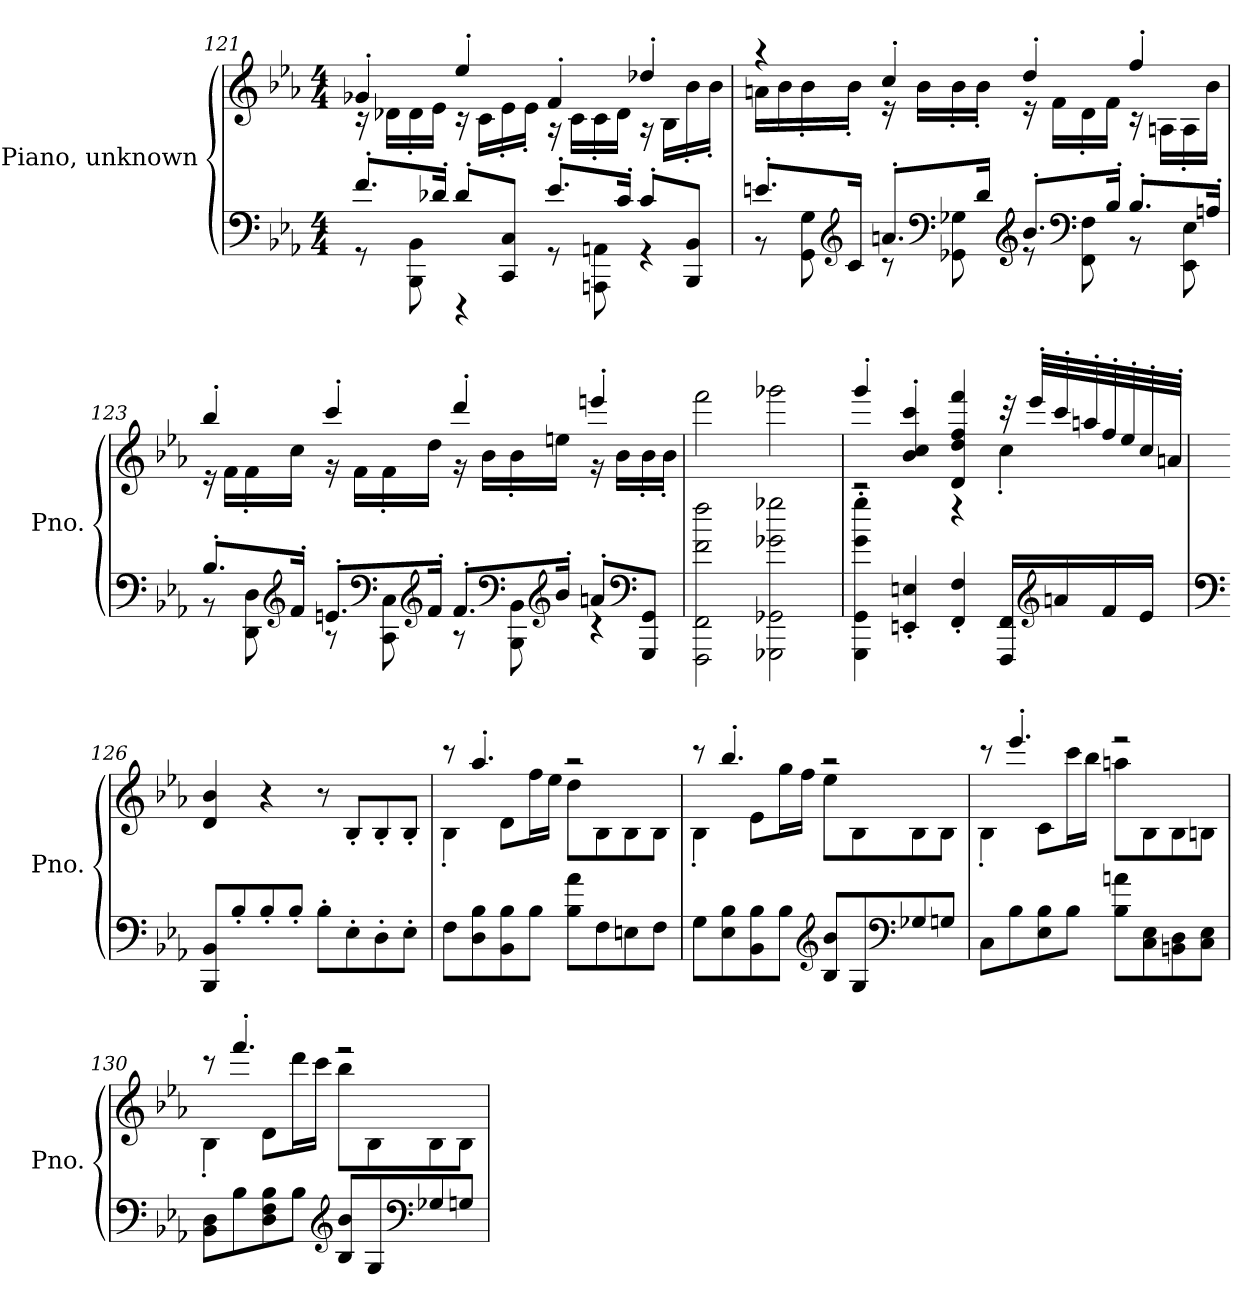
**kern	**kern
*part1	*part1
*staff2	*staff1
*I"Piano, unknown	*
*I'Pno.	*
*clefF4	*clefG2
*k[b-e-a-]	*k[b-e-a-]
*M4/4	*M4/4
=121	=121
*^	*^
8.f'/L	8r	4g-X'/	16r
.	.	.	16d-X\LL
.	8BBB-\ 8BB-\	.	16d-'\
16d-X'/Jk	.	.	16e-\JJ
8d-'/L	4r	4ee-'/	16r
.	.	.	16c\LL
8CC/ 8C/J	.	.	16e-'\
.	.	.	16e-'\JJ
8.e-'/L	8r	4f'/	16r
.	.	.	16c\LL
.	8AAAn\ 8AAn\	.	16c'\
16c'/Jk	.	.	16d-\JJ
8c'/L	4r	4dd-X'/	16r
.	.	.	16B-\LL
8BBB-/ 8BB-/J	.	.	16b-'\
.	.	.	16b-'\JJ
!!LO:LB:g=z	!!
=122	=122	=122	=122
8.en'/L	8r	4r	16an\LL
.	.	.	16b-\
.	8GG\ 8G\	.	16b-'\
*clefG2	*	*	*
16c/Jk	.	.	16b-'\JJ
8.an'/L	8r	4cc'/	16r
.	.	.	16b-\LL
*clefF4	*	*	*
.	8GG-X\ 8G-X\	.	16b-'\
16d/Jk	.	.	16b-'\JJ
*clefG2	*	*	*
8.b-'/L	8r	4dd'/	16r
.	.	.	16f\LL
*clefF4	*	*	*
.	8FF\ 8F\	.	16d'\
16B-'/Jk	.	.	16f\JJ
8.B-'/L	8r	4ff'/	16r
.	.	.	16An\LL
.	8EE-\ 8E-\	.	16A'\
16An'/Jk	.	.	16b-\JJ
!!LO:LB:g=z	!!
=123	=123	=123	=123
8.B-'/L	8r	4bb-'/	16r
.	.	.	16f\LL
.	8DD\ 8D\	.	16f'\
*clefG2	*	*	*
16f'/Jk	.	.	16cc\JJ
8.en'/L	8r	4ccc'/	16r
.	.	.	16f\LL
*clefF4	*	*	*
.	8CC\ 8C\	.	16f'\
*clefG2	*	*	*
16f'/Jk	.	.	16dd\JJ
8.f'/L	8r	4ddd'/	16r
.	.	.	16b-\LL
*clefF4	*	*	*
.	8BBB-\ 8BB-\	.	16b-'\
*clefG2	*	*	*
16b-'/Jk	.	.	16een\JJ
8an'/L	4r	4eeen'/	16r
.	.	.	16b-\LL
*clefF4	*	*	*
8GGG/ 8GG/J	.	.	16b-'\
.	.	.	16b-'\JJ
*v	*v	*	*
*	*v	*v
=124	=124
2FFF\ 2FF\ 2f\ 2ff\	2fff\
2GGG-X\ 2GG-X\ 2g-X\ 2gg-X\	2ggg-X\
!!LO:LB:g=z
=125	=125
*	*^
4GGG\' 4GG\' 4g\' 4gg\'	4ggg'/	2r
4EEn/' 4En/'	4b-/' 4cc/' 4ccc/'	.
4FF/' 4F/'	4d/ 4dd/ 4ff/ 4fff/	4r
16FFF/ 16FF/LL	32r	4cc'\
.	32eee-'/LLL	.
*clefG2	*	*
16an/	32ccc'/	.
.	32aan'/	.
16f/	32ff'/	.
.	32ee-'/	.
16e-/JJ	32cc'/	.
.	32an'/JJJ	.
*	*v	*v
=126	=126
*clefF4	*
8BBB-/ 8BB-/L	4d/ 4b-/
8B-'/	.
8B-'/	4r
8B-'/J	.
8B-'\L	8r
8E-'\	8B-'/L
8D'\	8B-'/
8E-'\J	8B-'/J
=127	=127
*	*^
8F\L	8r	4B-'\
8D\ 8B-\	4.aa-'/	.
8BB-\ 8B-\	.	8d\L
8B-\J	.	16ff\L
.	.	16ee-\JJ
8B-\ 8a-\L	2r	8dd\L
8F\	.	8B-\
8En\	.	8B-\
8F\J	.	8B-\J
!!LO:LB:g=z	!!
=128	=128	=128
8G\L	8r	4B-'\
8E-\ 8B-\	4.bb-'/	.
8BB-\ 8B-\	.	8e-\L
8B-\J	.	16gg\L
.	.	16ff\JJ
*clefG2	*	*
8B-/ 8b-/L	2r	8ee-\L
8G/	.	8B-\
*clefF4	*	*
8G-X/	.	8B-\
8Gn/J	.	8B-\J
=129	=129	=129
8C\L	8r	4B-'\
8B-\	4.eee-'/	.
8E-\ 8B-\	.	8c\L
8B-\J	.	16ccc\L
.	.	16bb-\JJ
8B-\ 8an\L	2r	8aan\L
8C\ 8E-\	.	8B-\
8BBn\ 8D\	.	8B-\
8C\ 8E-\J	.	8Bn\J
=130	=130	=130
8BB-\ 8D\L	8r	4B-'\
8B-\	4.fff'/	.
8D\ 8F\ 8B-\	.	8d\L
8B-\J	.	16ddd\L
.	.	16ccc\JJ
*clefG2	*	*
8B-/ 8b-/L	2r	8bb-\L
8G/	.	8B-\
*clefF4	*	*
8G-X/	.	8B-\
8Gn/J	.	8B-\J
*	*v	*v
=	=
*-	*-
